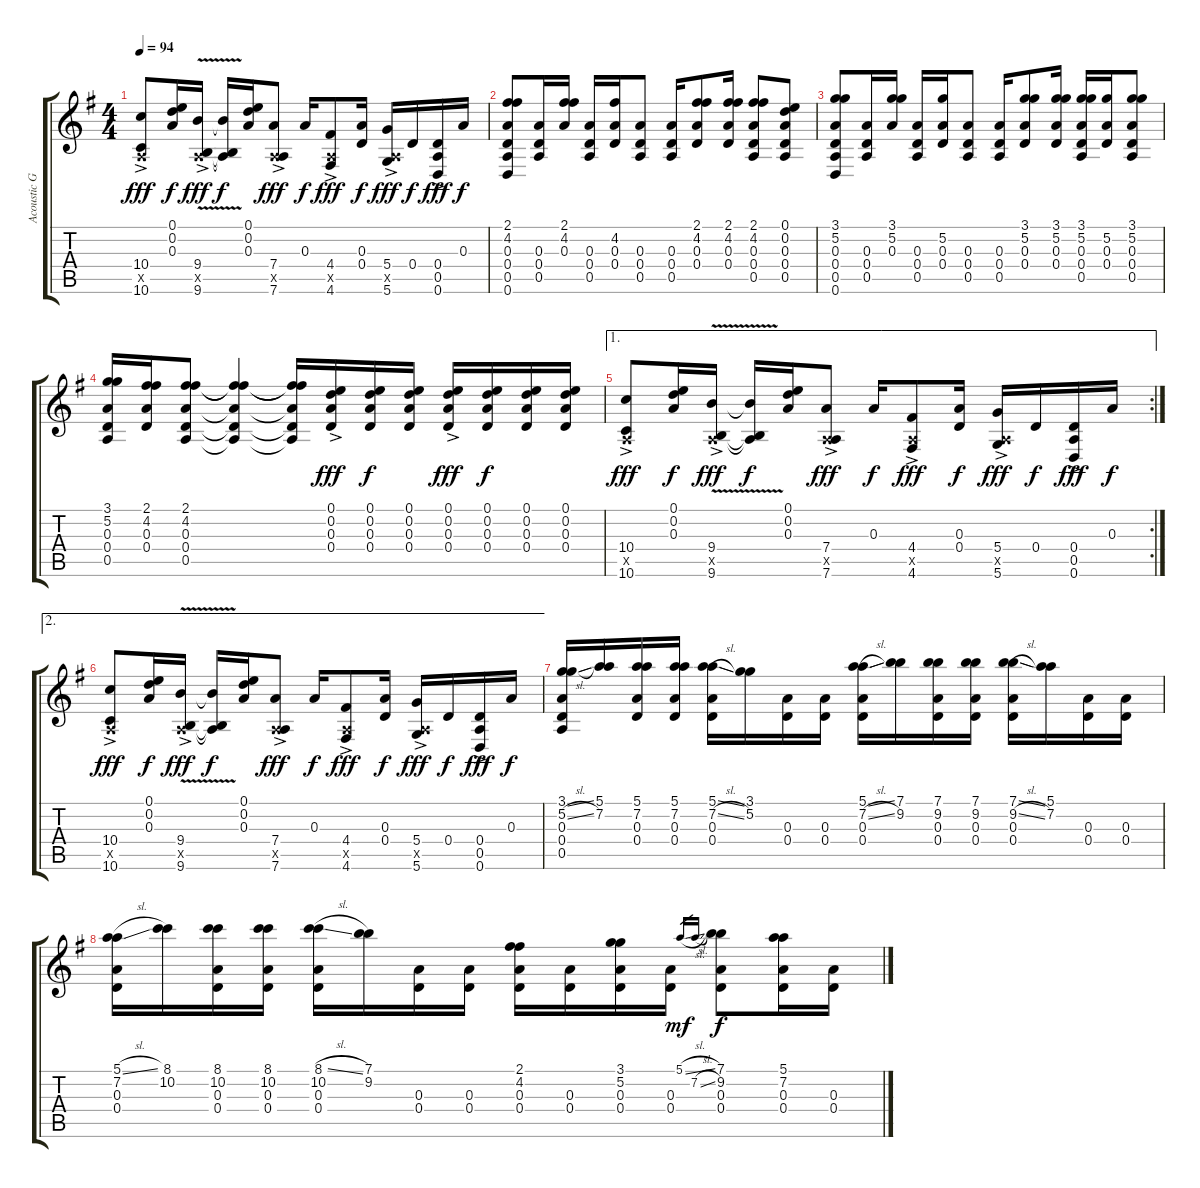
\track ("Acoustic Guitar" "Acoustic G") {instrument acousticguitarsteel}
\staff {score tabs}
\tuning (E4 D4 A3 D3 A2 D2) {hide}
\ts (4 4)
\tempo 94
\clef g2
\ks g
(10.4{ac} 0.5{ac x} 10.6{ac}).8{dy fff} (0.1 0.2 0.3).16{dy f} (9.4{v ac} 0.5{ac x} 9.6{v ac}).16{dy fff} (9.4{t} 0.5{t} 9.6{t}).16{dy f} (0.1 0.2 0.3).16 (7.4{ac} 0.5{ac x} 7.6{ac}).8{dy fff} 0.3.16{dy f} (4.4{ac} 0.5{x} 4.6{ac}).8{dy fff} (0.3 0.4).16{dy f} (5.4{ac} 0.5{x} 5.6{ac}).16{dy fff} 0.4.16{dy f} (0.4{ac} 0.5{ac} 0.6{ac}).16{dy fff} 0.3.16{dy f} |
(2.1 4.2 0.3 0.4 0.5 0.6).8 (0.3 0.4 0.5).16 (2.1 4.2 0.3).16 (0.3 0.4 0.5).16 (4.2 0.3 0.4).16 (0.3 0.4 0.5).8 (0.3 0.4 0.5).16 (2.1 4.2 0.3 0.4).8 (2.1 4.2 0.3 0.4).16 (2.1 4.2 0.3 0.4 0.5).8 (0.1 0.2 0.3 0.4 0.5).8 |
(3.1 5.2 0.3 0.4 0.5 0.6).8 (0.3 0.4 0.5).16 (3.1 5.2 0.3).16 (0.3 0.4 0.5).16 (5.2 0.3 0.4).16 (0.3 0.4 0.5).8 (0.3 0.4 0.5).16 (3.1 5.2 0.3 0.4).8 (3.1 5.2 0.3 0.4).16 (3.1 5.2 0.3 0.4 0.5).16 (5.2 0.3 0.4).16 (3.1 5.2 0.3 0.4 0.5).8 |
(3.1 5.2 0.3 0.4 0.5).16 (2.1 4.2 0.3 0.4).16 (2.1 4.2 0.3 0.4 0.5).8 (2.1{t} 4.2{t} 0.3{t} 0.4{t} 0.5{t}).4 (2.1{t} 4.2{t} 0.3{t} 0.4{t} 0.5{t}).16 (0.1{ac} 0.2{ac} 0.3{ac} 0.4{ac}).16{dy fff} (0.1 0.2 0.3 0.4).16{dy f} (0.1 0.2 0.3 0.4).16 (0.1{ac} 0.2{ac} 0.3{ac} 0.4{ac}).16{dy fff} (0.1 0.2 0.3 0.4).16{dy f} (0.1 0.2 0.3 0.4).16 (0.1 0.2 0.3 0.4).16 |
\ae 1
\rc 2
(10.4{ac} 0.5{ac x} 10.6{ac}).8{dy fff} (0.1 0.2 0.3).16{dy f} (9.4{v ac} 0.5{ac x} 9.6{v ac}).16{dy fff} (9.4{t} 0.5{t} 9.6{t}).16{dy f} (0.1 0.2 0.3).16 (7.4{ac} 0.5{ac x} 7.6{ac}).8{dy fff} 0.3.16{dy f} (4.4{ac} 0.5{x} 4.6{ac}).8{dy fff} (0.3 0.4).16{dy f} (5.4{ac} 0.5{x} 5.6{ac}).16{dy fff} 0.4.16{dy f} (0.4{ac} 0.5{ac} 0.6{ac}).16{dy fff} 0.3.16{dy f} |
\ae 2
(10.4{ac} 0.5{ac x} 10.6{ac}).8{dy fff} (0.1 0.2 0.3).16{dy f} (9.4{v ac} 0.5{ac x} 9.6{v ac}).16{dy fff} (9.4{t} 0.5{t} 9.6{t}).16{dy f} (0.1 0.2 0.3).16 (7.4{ac} 0.5{ac x} 7.6{ac}).8{dy fff} 0.3.16{dy f} (4.4{ac} 0.5{x} 4.6{ac}).8{dy fff} (0.3 0.4).16{dy f} (5.4{ac} 0.5{x} 5.6{ac}).16{dy fff} 0.4.16{dy f} (0.4{ac} 0.5{ac} 0.6{ac}).16{dy fff} 0.3.16{dy f} |
(3.1{sl} 5.2{sl} 0.3 0.4 0.5).16 (5.1 7.2).16 (5.1 7.2 0.3 0.4).16 (5.1 7.2 0.3 0.4).16 (5.1{sl} 7.2{sl} 0.3 0.4).16 (3.1 5.2).16 (0.3 0.4).16 (0.3 0.4).16 (5.1{sl} 7.2{sl} 0.3 0.4).16 (7.1 9.2).16 (7.1 9.2 0.3 0.4).16 (7.1 9.2 0.3 0.4).16 (7.1{sl} 9.2{sl} 0.3 0.4).16 (5.1 7.2).16 (0.3 0.4).16 (0.3 0.4).16 |
(5.1{sl} 7.2 0.3 0.4).16 (8.1 10.2).16 (8.1 10.2 0.3 0.4).16 (8.1 10.2 0.3 0.4).16 (8.1{sl} 10.2 0.3 0.4).16 (7.1 9.2).16 (0.3 0.4).16 (0.3 0.4).16 (2.1 4.2 0.3 0.4).16 (0.3 0.4).16 (3.1 5.2 0.3 0.4).16 (0.3 0.4).16 5.1{sl}.16{gr dy mf} 7.2{sl}.16{gr} (7.1 9.2 0.3 0.4).8{dy f} (5.1 7.2 0.3 0.4).16 (0.3 0.4).16
